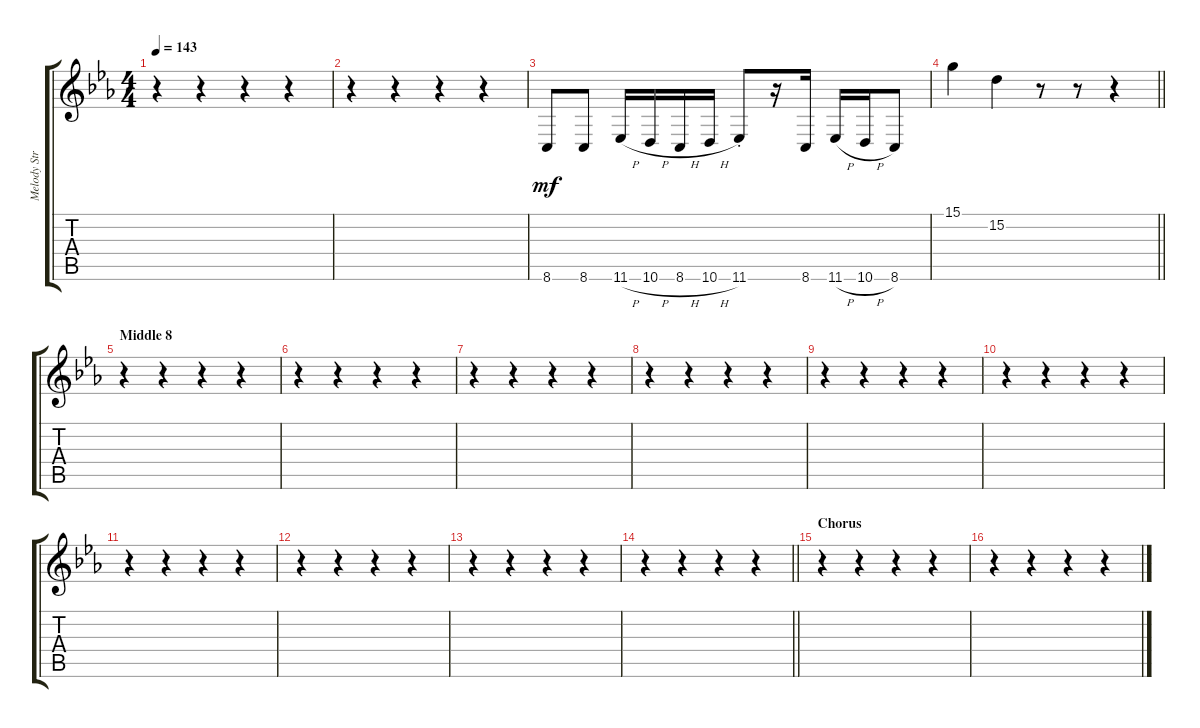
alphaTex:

\track ("Melody Strings" "Melody Str") {instrument tremolostrings}
\staff {score tabs}
\tuning (E4 B3 G3 D3 A2 E2) {hide}
\ts (4 4)
\tempo 143
\clef g2
\ks cminor
r.4{dy mf} r.4 r.4 r.4 |
r.4 r.4 r.4 r.4 |
8.6.8 8.6.8 11.6{h}.16 10.6{h}.16 8.6{h}.16 10.6{h}.16 11.6{st}.8 r.16 8.6.16 11.6{h}.16 10.6{h}.16 8.6.8 |
\barLineRight lightlight
15.1.4 15.2.4 r.8 r.8 r.4 |
\section ("" "Middle 8")
r.4 r.4 r.4 r.4 |
r.4 r.4 r.4 r.4 |
r.4 r.4 r.4 r.4 |
r.4 r.4 r.4 r.4 |
r.4 r.4 r.4 r.4 |
r.4 r.4 r.4 r.4 |
r.4 r.4 r.4 r.4 |
r.4 r.4 r.4 r.4 |
r.4 r.4 r.4 r.4 |
\barLineRight lightlight
r.4 r.4 r.4 r.4 |
\section ("" "Chorus")
r.4 r.4 r.4 r.4 |
r.4 r.4 r.4 r.4
